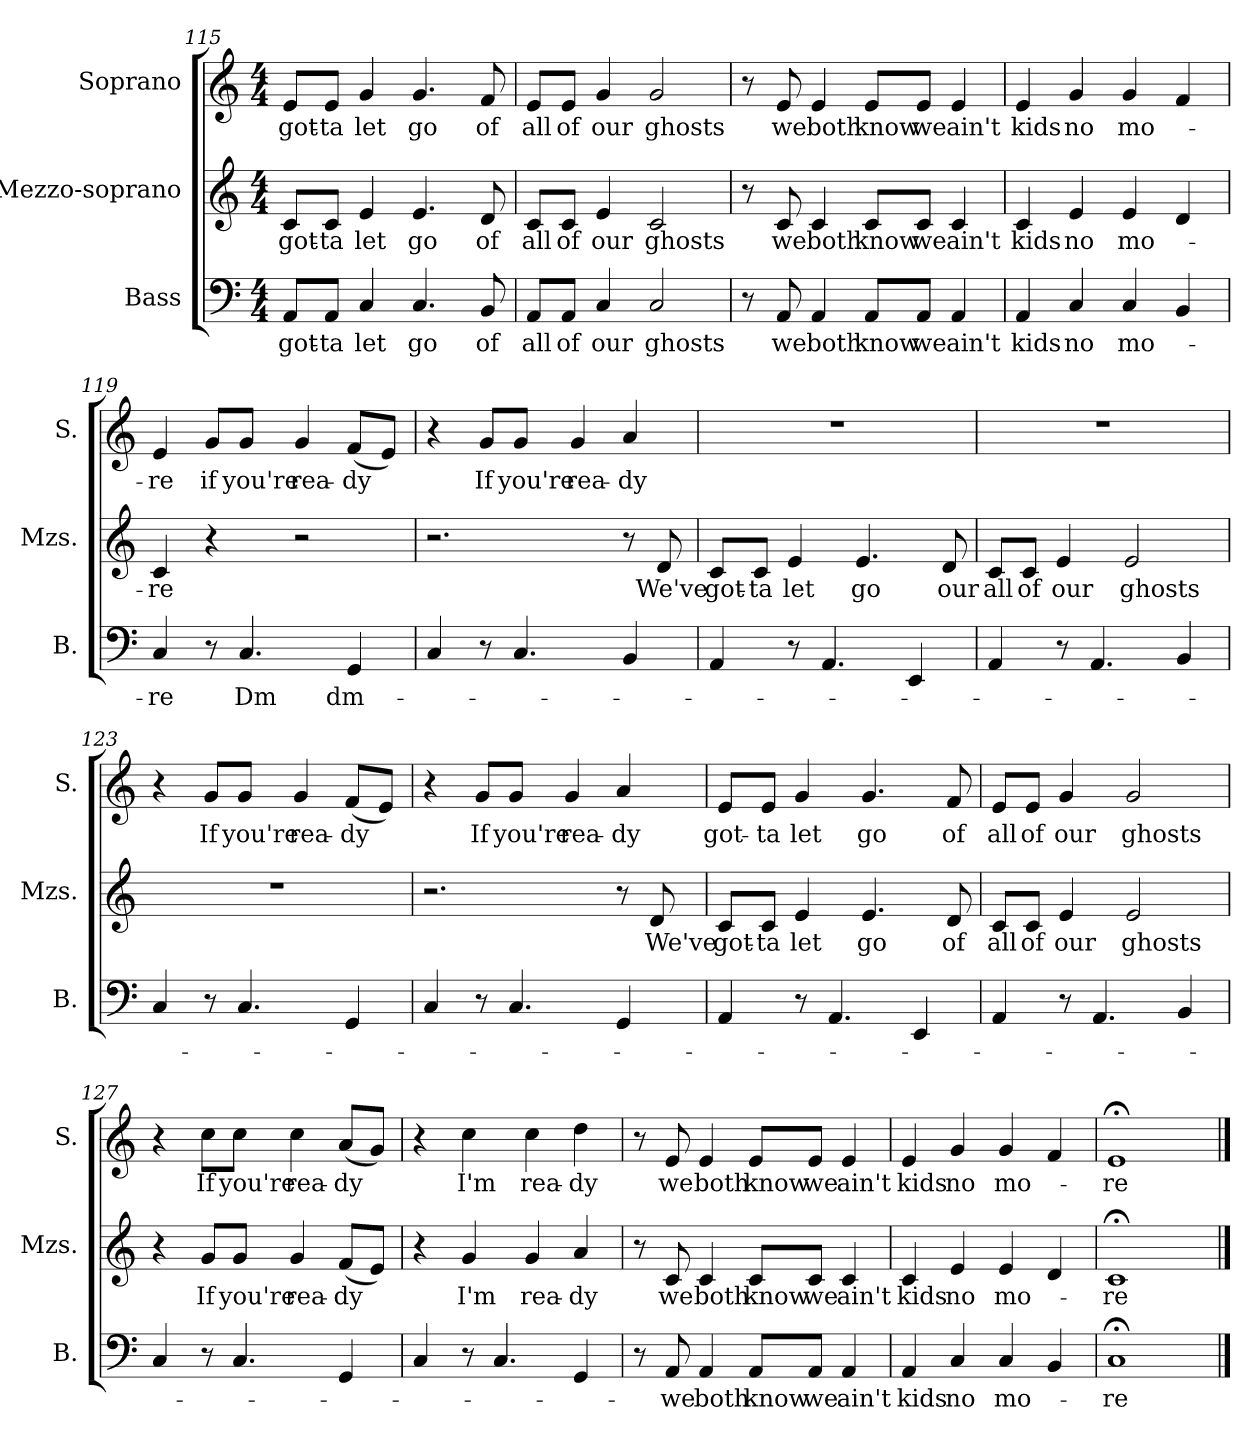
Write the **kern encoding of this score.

**kern	**text	**kern	**text	**kern	**text
*part3	*part3	*part2	*part2	*part1	*part1
*staff3	*staff3	*staff2	*staff2	*staff1	*staff1
*I"Bass	*	*I"Mezzo-soprano	*	*I"Soprano	*
*I'B.	*	*I'Mzs.	*	*I'S.	*
!!LO:LB:g=z
*clefF4	*	*clefG2	*	*clefG2	*
*k[]	*	*k[]	*	*k[]	*
*M4/4	*	*M4/4	*	*M4/4	*
=115	=115	=115	=115	=115	=115
8AA/L	got-	8c/L	got-	8e/L	got-
8AA/J	-ta	8c/J	-ta	8e/J	-ta
4C/	let	4e/	let	4g/	let
4.C/	go	4.e/	go	4.g/	go
8BB/	of	8d/	of	8f/	of
=116	=116	=116	=116	=116	=116
8AA/L	all	8c/L	all	8e/L	all
8AA/J	of	8c/J	of	8e/J	of
4C/	our	4e/	our	4g/	our
2C/	ghosts	2c/	ghosts	2g/	ghosts
=117	=117	=117	=117	=117	=117
8r	.	8r	.	8r	.
8AA/	we	8c/	we	8e/	we
4AA/	both	4c/	both	4e/	both
8AA/L	know	8c/L	know	8e/L	know
8AA/J	we	8c/J	we	8e/J	we
4AA/	ain't	4c/	ain't	4e/	ain't
=118	=118	=118	=118	=118	=118
4AA/	kids	4c/	kids	4e/	kids
4C/	no	4e/	no	4g/	no
4C/	mo-	4e/	mo-	4g/	mo-
4BB/	.	4d/	.	4f/	.
!!LO:LB:g=z
=119	=119	=119	=119	=119	=119
4C/	re	4c/	re	4e/	re
8r	.	4r	.	8g/L	if
4.C/	Dm	.	.	8g/J	you're
.	.	2r	.	4g/	rea-
4GG/	dm-	.	.	(8f/L	-dy
.	.	.	.	8e/J)	.
=120	=120	=120	=120	=120	=120
4C/	.	2.r	.	4r	.
8r	.	.	.	8g/L	If
4.C/	.	.	.	8g/J	you're
.	.	.	.	4g/	rea-
4BB/	.	8r	.	4a/	-dy
.	.	8d/	We've	.	.
=121	=121	=121	=121	=121	=121
4AA/	.	8c/L	got-	1r	.
.	.	8c/J	-ta	.	.
8r	.	4e/	let	.	.
4.AA/	.	.	.	.	.
.	.	4.e/	go	.	.
4EE/	.	.	.	.	.
.	.	8d/	our	.	.
=122	=122	=122	=122	=122	=122
4AA/	.	8c/L	all	1r	.
.	.	8c/J	of	.	.
8r	.	4e/	our	.	.
4.AA/	.	.	.	.	.
.	.	2e/	ghosts	.	.
4BB/	.	.	.	.	.
!!LO:PB:g=z
=123	=123	=123	=123	=123	=123
4C/	.	1r	.	4r	.
8r	.	.	.	8g/L	If
4.C/	.	.	.	8g/J	you're
.	.	.	.	4g/	rea-
4GG/	.	.	.	(8f/L	-dy
.	.	.	.	8e/J)	.
=124	=124	=124	=124	=124	=124
4C/	.	2.r	.	4r	.
8r	.	.	.	8g/L	If
4.C/	.	.	.	8g/J	you're
.	.	.	.	4g/	rea-
4GG/	.	8r	.	4a/	-dy
.	.	8d/	We've	.	.
=125	=125	=125	=125	=125	=125
4AA/	.	8c/L	got-	8e/L	got-
.	.	8c/J	-ta	8e/J	-ta
8r	.	4e/	let	4g/	let
4.AA/	.	.	.	.	.
.	.	4.e/	go	4.g/	go
4EE/	.	.	.	.	.
.	.	8d/	of	8f/	of
=126	=126	=126	=126	=126	=126
4AA/	.	8c/L	all	8e/L	all
.	.	8c/J	of	8e/J	of
8r	.	4e/	our	4g/	our
4.AA/	.	.	.	.	.
.	.	2e/	ghosts	2g/	ghosts
4BB/	.	.	.	.	.
!!LO:LB:g=z
=127	=127	=127	=127	=127	=127
4C/	.	4r	.	4r	.
8r	.	8g/L	If	8cc\L	If
4.C/	.	8g/J	you're	8cc\J	you're
.	.	4g/	rea-	4cc\	rea-
4GG/	.	(8f/L	-dy	(8a/L	-dy
.	.	8e/J)	.	8g/J)	.
=128	=128	=128	=128	=128	=128
4C/	.	4r	.	4r	.
8r	.	4g/	I'm	4cc\	I'm
4.C/	.	.	.	.	.
.	.	4g/	rea-	4cc\	rea-
4GG/	.	4a/	-dy	4dd\	-dy
=129	=129	=129	=129	=129	=129
8r	.	8r	.	8r	.
8AA/	we	8c/	we	8e/	we
4AA/	both	4c/	both	4e/	both
8AA/L	know	8c/L	know	8e/L	know
8AA/J	we	8c/J	we	8e/J	we
4AA/	ain't	4c/	ain't	4e/	ain't
=130	=130	=130	=130	=130	=130
4AA/	kids	4c/	kids	4e/	kids
4C/	no	4e/	no	4g/	no
4C/	mo-	4e/	mo-	4g/	mo-
4BB/	.	4d/	.	4f/	.
=131	=131	=131	=131	=131	=131
1C;<	re	1c;<	re	1e;<	re
==	==	==	==	==	==
*-	*-	*-	*-	*-	*-
